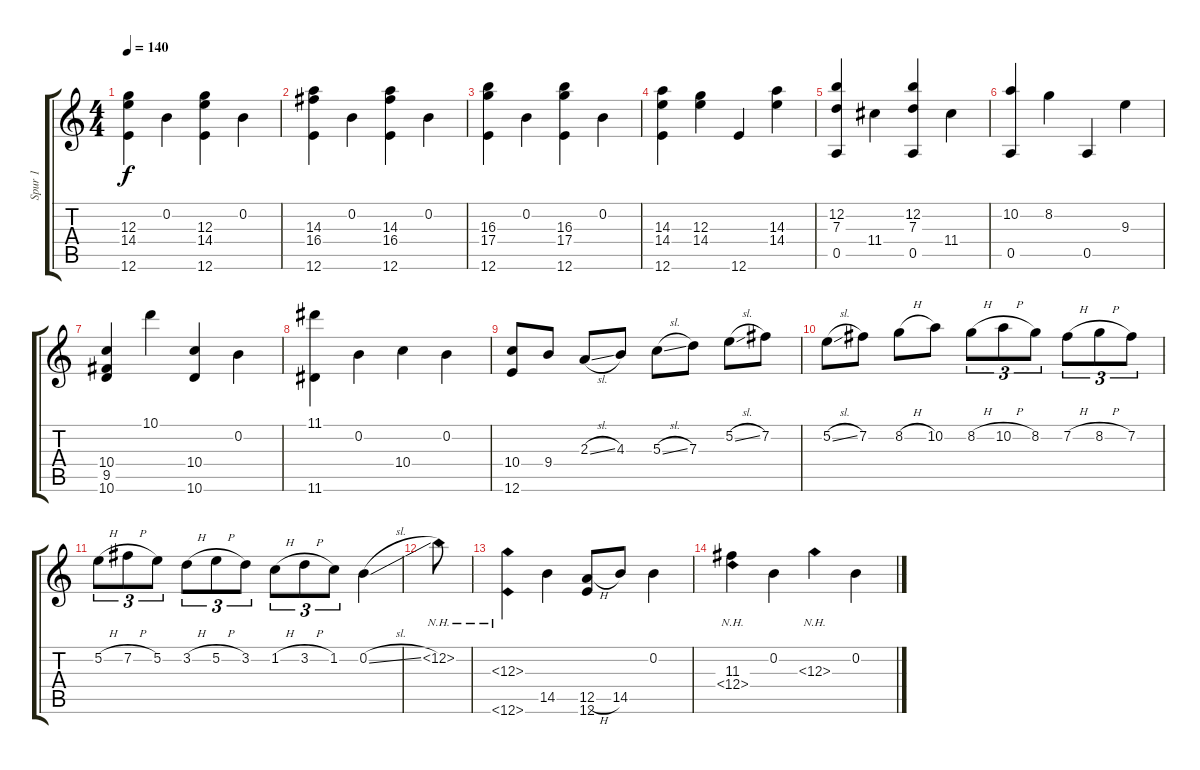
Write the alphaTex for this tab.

\track ("Spur 1" "Spur 1") {instrument acousticguitarsteel}
\staff {score tabs}
\tuning (E4 B3 G3 D3 A2 E2) {hide}
\ts (4 4)
\tempo 140
\clef g2
\ks c
(12.3 14.4 12.6).4{dy f} 0.2.4 (12.3 14.4 12.6).4 0.2.4 |
(14.3 16.4 12.6).4 0.2.4 (14.3 16.4 12.6).4 0.2.4 |
(16.3 17.4 12.6).4 0.2.4 (16.3 17.4 12.6).4 0.2.4 |
(14.3 14.4 12.6).4 (12.3 14.4).4 12.6.4 (14.3 14.4).4 |
(12.2 7.3 0.5).4 11.4.4 (12.2 7.3 0.5).4 11.4.4 |
(10.2 0.5).4 8.2.4 0.5.4 9.3.4 |
(10.4 9.5 10.6).4 10.1.4 (10.4 10.6).4 0.2.4 |
(11.1 11.6).4 0.2.4 10.4.4 0.2.4 |
(10.4 12.6).8 9.4.8 2.3{sl}.8 4.3.8 5.3{sl}.8 7.3.8 5.2{sl}.8 7.2.8 |
5.2{sl}.8 7.2.8 8.2{h}.8 10.2.8 8.2{h}.8{tu (3 2)} 10.2{h}.8{tu (3 2)} 8.2.8{tu (3 2)} 7.2{h}.8{tu (3 2)} 8.2{h}.8{tu (3 2)} 7.2.8{tu (3 2)} |
5.2{h}.8{tu (3 2)} 7.2{h}.8{tu (3 2)} 5.2.8{tu (3 2)} 3.2{h}.8{tu (3 2)} 5.2{h}.8{tu (3 2)} 3.2.8{tu (3 2)} 1.2{h}.8{tu (3 2)} 3.2{h}.8{tu (3 2)} 1.2.8{tu (3 2)} 0.2{sl}.4 |
12.2{nh}.8 |
(12.3{nh} 12.6{nh}).4 14.5.4 (12.5{h} 12.6).8 14.5.8 0.2.4 |
(11.3 12.4{nh}).4 0.2.4 12.3{nh}.4 0.2.4
